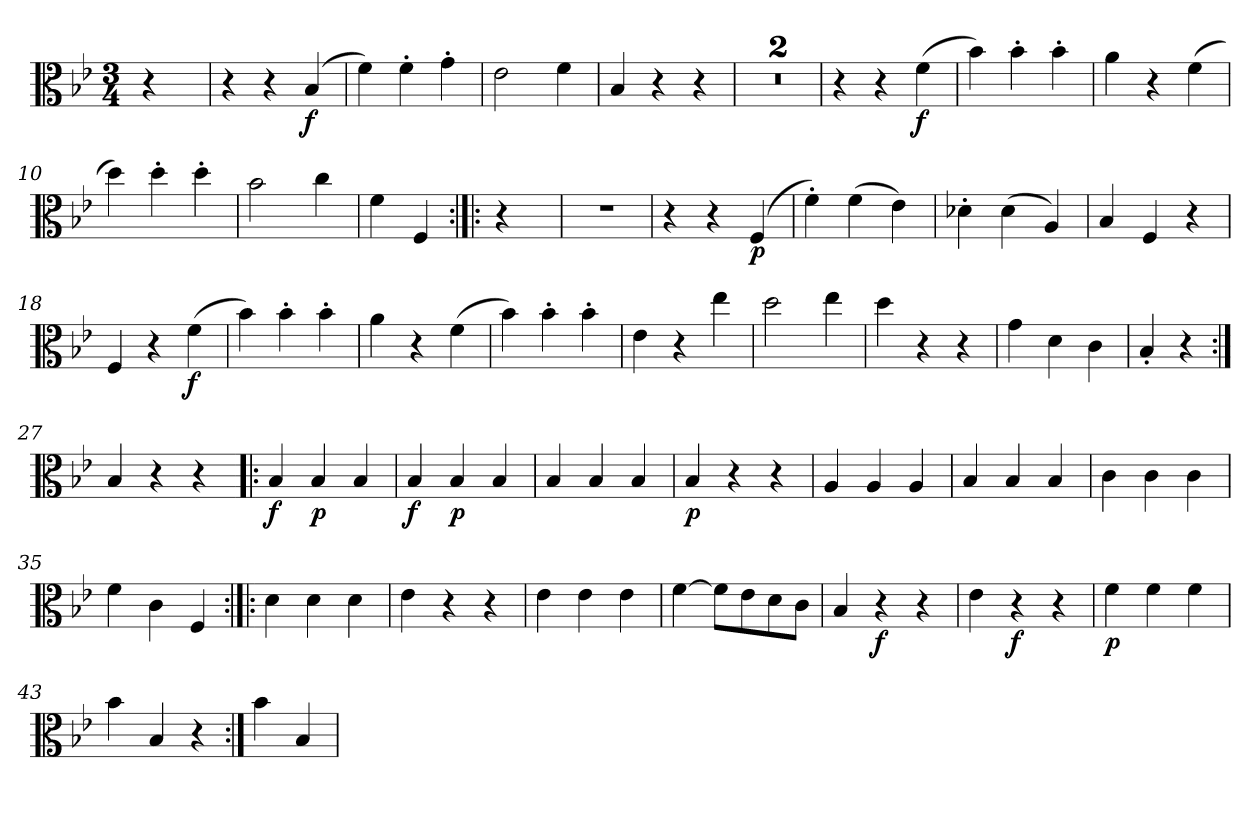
**kern	**dynam
*part1	*part1
*staff1	*staff1
*clefC3	*
*k[b-e-]	*
*B-:	*
*M3/4	*
=	=
4r	.
=1	=1
4r	.
4r	.
(>4B-	f
=2	=2
4f)	.
4f'	.
4g'	.
=3	=3
2e-	.
4f	.
=4	=4
4B-	.
4r	.
4r	.
=5	=5
2.r	.
=6	=6
2.r	.
=7	=7
4r	.
4r	.
(>4f	f
=8	=8
4b-)	.
4b-'	.
4b-'	.
=9	=9
4a	.
4r	.
(>4f	.
=10	=10
4dd)	.
4dd'	.
4dd'	.
=11	=11
2b-	.
4cc	.
=12	=12
4f	.
4F	.
=:|!|:	=:|!|:
4r	.
=13	=13
2.r	.
=14	=14
4r	.
4r	.
(>4F	p
=15	=15
4f')	.
(>4f	.
4e-)	.
=16	=16
4d-X'	.
(>4d-	.
4A)	.
=17	=17
4B-	.
4F	.
4r	.
=18	=18
4F	.
4r	.
(>4f	f
=19	=19
4b-)	.
4b-'	.
4b-'	.
=20	=20
4a	.
4r	.
(>4f	.
=21	=21
4b-)	.
4b-'	.
4b-'	.
=22	=22
4e-	.
4r	.
4ee-	.
=23	=23
2dd	.
4ee-	.
=24	=24
4dd	.
4r	.
4r	.
=25	=25
4g	.
4d	.
4c	.
=26	=26
4B-'	.
4r	.
=27:|!	=27:|!
4B-	.
4r	.
4r	.
=28!|:	=28!|:
4B-	f
4B-	p
4B-	.
=29	=29
4B-	f
4B-	p
4B-	.
=30	=30
4B-	.
4B-	.
4B-	.
=31	=31
4B-	p
4r	.
4r	.
=32	=32
4A	.
4A	.
4A	.
=33	=33
4B-	.
4B-	.
4B-	.
=34	=34
4c	.
4c	.
4c	.
=35	=35
4f	.
4c	.
4F	.
=36:|!|:	=36:|!|:
4d	.
4d	.
4d	.
=37	=37
4e-	.
4r	.
4r	.
=38	=38
4e-	.
4e-	.
4e-	.
=39	=39
[4f	.
8fL]	.
8e-	.
8d	.
8cJ	.
=40	=40
4B-	.
4r	f
4r	.
=41	=41
4e-	.
4r	f
4r	.
=42	=42
4f	p
4f	.
4f	.
=43	=43
4b-	.
4B-	.
4r	.
=44:|!	=44:|!
4b-	.
4B-	.
=	=
*-	*-
